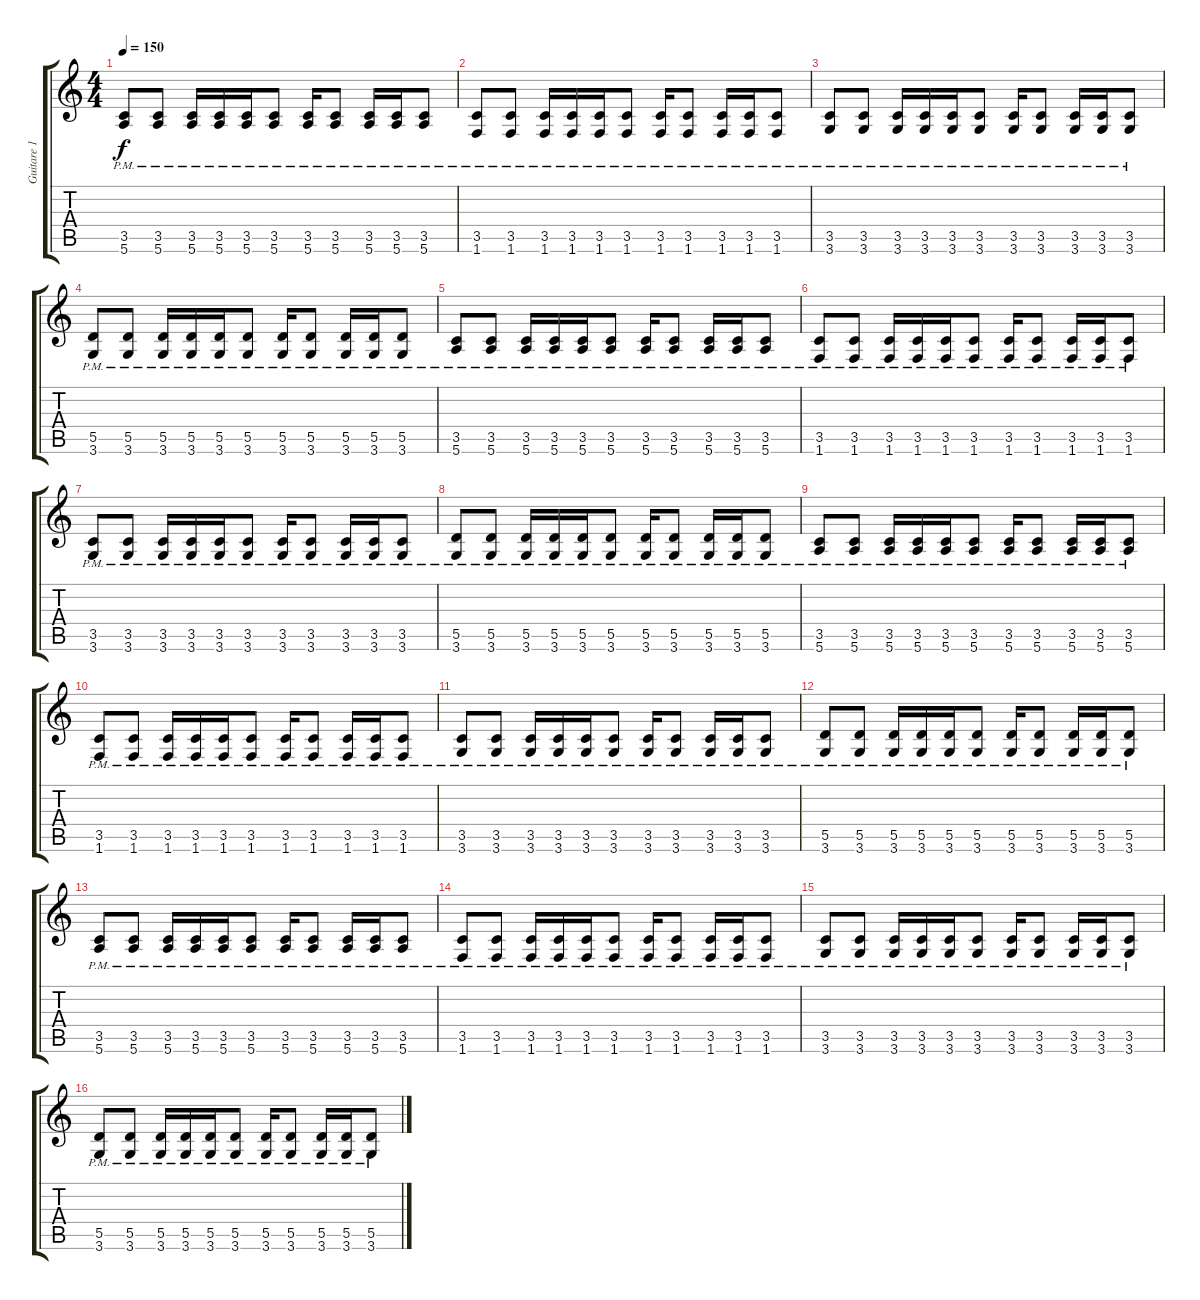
\track ("Guitare 1" "Guitare 1") {instrument distortionguitar}
\staff {score tabs}
\tuning (E4 B3 G3 D3 A2 E2) {hide}
\ts (4 4)
\tempo 150
\clef g2
\ks c
(3.5{pm} 5.6{pm}).8{dy f} (3.5{pm} 5.6{pm}).8 (3.5{pm} 5.6{pm}).16 (3.5{pm} 5.6{pm}).16 (3.5{pm} 5.6{pm}).16 (3.5{pm} 5.6{pm}).8 (3.5{pm} 5.6{pm}).16 (3.5{pm} 5.6{pm}).8 (3.5{pm} 5.6{pm}).16 (3.5{pm} 5.6{pm}).16 (3.5{pm} 5.6{pm}).8 |
(3.5{pm} 1.6{pm}).8 (3.5{pm} 1.6{pm}).8 (3.5{pm} 1.6{pm}).16 (3.5{pm} 1.6{pm}).16 (3.5{pm} 1.6{pm}).16 (3.5{pm} 1.6{pm}).8 (3.5{pm} 1.6{pm}).16 (3.5{pm} 1.6{pm}).8 (3.5{pm} 1.6{pm}).16 (3.5{pm} 1.6{pm}).16 (3.5{pm} 1.6{pm}).8 |
(3.5{pm} 3.6{pm}).8 (3.5{pm} 3.6{pm}).8 (3.5{pm} 3.6{pm}).16 (3.5{pm} 3.6{pm}).16 (3.5{pm} 3.6{pm}).16 (3.5{pm} 3.6{pm}).8 (3.5{pm} 3.6{pm}).16 (3.5{pm} 3.6{pm}).8 (3.5{pm} 3.6{pm}).16 (3.5{pm} 3.6{pm}).16 (3.5{pm} 3.6{pm}).8 |
(5.5{pm} 3.6{pm}).8 (5.5{pm} 3.6{pm}).8 (5.5{pm} 3.6{pm}).16 (5.5{pm} 3.6{pm}).16 (5.5{pm} 3.6{pm}).16 (5.5{pm} 3.6{pm}).8 (5.5{pm} 3.6{pm}).16 (5.5{pm} 3.6{pm}).8 (5.5{pm} 3.6{pm}).16 (5.5{pm} 3.6{pm}).16 (5.5{pm} 3.6{pm}).8 |
(3.5{pm} 5.6{pm}).8 (3.5{pm} 5.6{pm}).8 (3.5{pm} 5.6{pm}).16 (3.5{pm} 5.6{pm}).16 (3.5{pm} 5.6{pm}).16 (3.5{pm} 5.6{pm}).8 (3.5{pm} 5.6{pm}).16 (3.5{pm} 5.6{pm}).8 (3.5{pm} 5.6{pm}).16 (3.5{pm} 5.6{pm}).16 (3.5{pm} 5.6{pm}).8 |
(3.5{pm} 1.6{pm}).8 (3.5{pm} 1.6{pm}).8 (3.5{pm} 1.6{pm}).16 (3.5{pm} 1.6{pm}).16 (3.5{pm} 1.6{pm}).16 (3.5{pm} 1.6{pm}).8 (3.5{pm} 1.6{pm}).16 (3.5{pm} 1.6{pm}).8 (3.5{pm} 1.6{pm}).16 (3.5{pm} 1.6{pm}).16 (3.5{pm} 1.6{pm}).8 |
(3.5{pm} 3.6{pm}).8 (3.5{pm} 3.6{pm}).8 (3.5{pm} 3.6{pm}).16 (3.5{pm} 3.6{pm}).16 (3.5{pm} 3.6{pm}).16 (3.5{pm} 3.6{pm}).8 (3.5{pm} 3.6{pm}).16 (3.5{pm} 3.6{pm}).8 (3.5{pm} 3.6{pm}).16 (3.5{pm} 3.6{pm}).16 (3.5{pm} 3.6{pm}).8 |
(5.5{pm} 3.6{pm}).8 (5.5{pm} 3.6{pm}).8 (5.5{pm} 3.6{pm}).16 (5.5{pm} 3.6{pm}).16 (5.5{pm} 3.6{pm}).16 (5.5{pm} 3.6{pm}).8 (5.5{pm} 3.6{pm}).16 (5.5{pm} 3.6{pm}).8 (5.5{pm} 3.6{pm}).16 (5.5{pm} 3.6{pm}).16 (5.5{pm} 3.6{pm}).8 |
(3.5{pm} 5.6{pm}).8 (3.5{pm} 5.6{pm}).8 (3.5{pm} 5.6{pm}).16 (3.5{pm} 5.6{pm}).16 (3.5{pm} 5.6{pm}).16 (3.5{pm} 5.6{pm}).8 (3.5{pm} 5.6{pm}).16 (3.5{pm} 5.6{pm}).8 (3.5{pm} 5.6{pm}).16 (3.5{pm} 5.6{pm}).16 (3.5{pm} 5.6{pm}).8 |
(3.5{pm} 1.6{pm}).8 (3.5{pm} 1.6{pm}).8 (3.5{pm} 1.6{pm}).16 (3.5{pm} 1.6{pm}).16 (3.5{pm} 1.6{pm}).16 (3.5{pm} 1.6{pm}).8 (3.5{pm} 1.6{pm}).16 (3.5{pm} 1.6{pm}).8 (3.5{pm} 1.6{pm}).16 (3.5{pm} 1.6{pm}).16 (3.5{pm} 1.6{pm}).8 |
(3.5{pm} 3.6{pm}).8 (3.5{pm} 3.6{pm}).8 (3.5{pm} 3.6{pm}).16 (3.5{pm} 3.6{pm}).16 (3.5{pm} 3.6{pm}).16 (3.5{pm} 3.6{pm}).8 (3.5{pm} 3.6{pm}).16 (3.5{pm} 3.6{pm}).8 (3.5{pm} 3.6{pm}).16 (3.5{pm} 3.6{pm}).16 (3.5{pm} 3.6{pm}).8 |
(5.5{pm} 3.6{pm}).8 (5.5{pm} 3.6{pm}).8 (5.5{pm} 3.6{pm}).16 (5.5{pm} 3.6{pm}).16 (5.5{pm} 3.6{pm}).16 (5.5{pm} 3.6{pm}).8 (5.5{pm} 3.6{pm}).16 (5.5{pm} 3.6{pm}).8 (5.5{pm} 3.6{pm}).16 (5.5{pm} 3.6{pm}).16 (5.5{pm} 3.6{pm}).8 |
(3.5{pm} 5.6{pm}).8 (3.5{pm} 5.6{pm}).8 (3.5{pm} 5.6{pm}).16 (3.5{pm} 5.6{pm}).16 (3.5{pm} 5.6{pm}).16 (3.5{pm} 5.6{pm}).8 (3.5{pm} 5.6{pm}).16 (3.5{pm} 5.6{pm}).8 (3.5{pm} 5.6{pm}).16 (3.5{pm} 5.6{pm}).16 (3.5{pm} 5.6{pm}).8 |
(3.5{pm} 1.6{pm}).8 (3.5{pm} 1.6{pm}).8 (3.5{pm} 1.6{pm}).16 (3.5{pm} 1.6{pm}).16 (3.5{pm} 1.6{pm}).16 (3.5{pm} 1.6{pm}).8 (3.5{pm} 1.6{pm}).16 (3.5{pm} 1.6{pm}).8 (3.5{pm} 1.6{pm}).16 (3.5{pm} 1.6{pm}).16 (3.5{pm} 1.6{pm}).8 |
(3.5{pm} 3.6{pm}).8 (3.5{pm} 3.6{pm}).8 (3.5{pm} 3.6{pm}).16 (3.5{pm} 3.6{pm}).16 (3.5{pm} 3.6{pm}).16 (3.5{pm} 3.6{pm}).8 (3.5{pm} 3.6{pm}).16 (3.5{pm} 3.6{pm}).8 (3.5{pm} 3.6{pm}).16 (3.5{pm} 3.6{pm}).16 (3.5{pm} 3.6{pm}).8 |
(5.5{pm} 3.6{pm}).8 (5.5{pm} 3.6{pm}).8 (5.5{pm} 3.6{pm}).16 (5.5{pm} 3.6{pm}).16 (5.5{pm} 3.6{pm}).16 (5.5{pm} 3.6{pm}).8 (5.5{pm} 3.6{pm}).16 (5.5{pm} 3.6{pm}).8 (5.5{pm} 3.6{pm}).16 (5.5{pm} 3.6{pm}).16 (5.5{pm} 3.6{pm}).8
